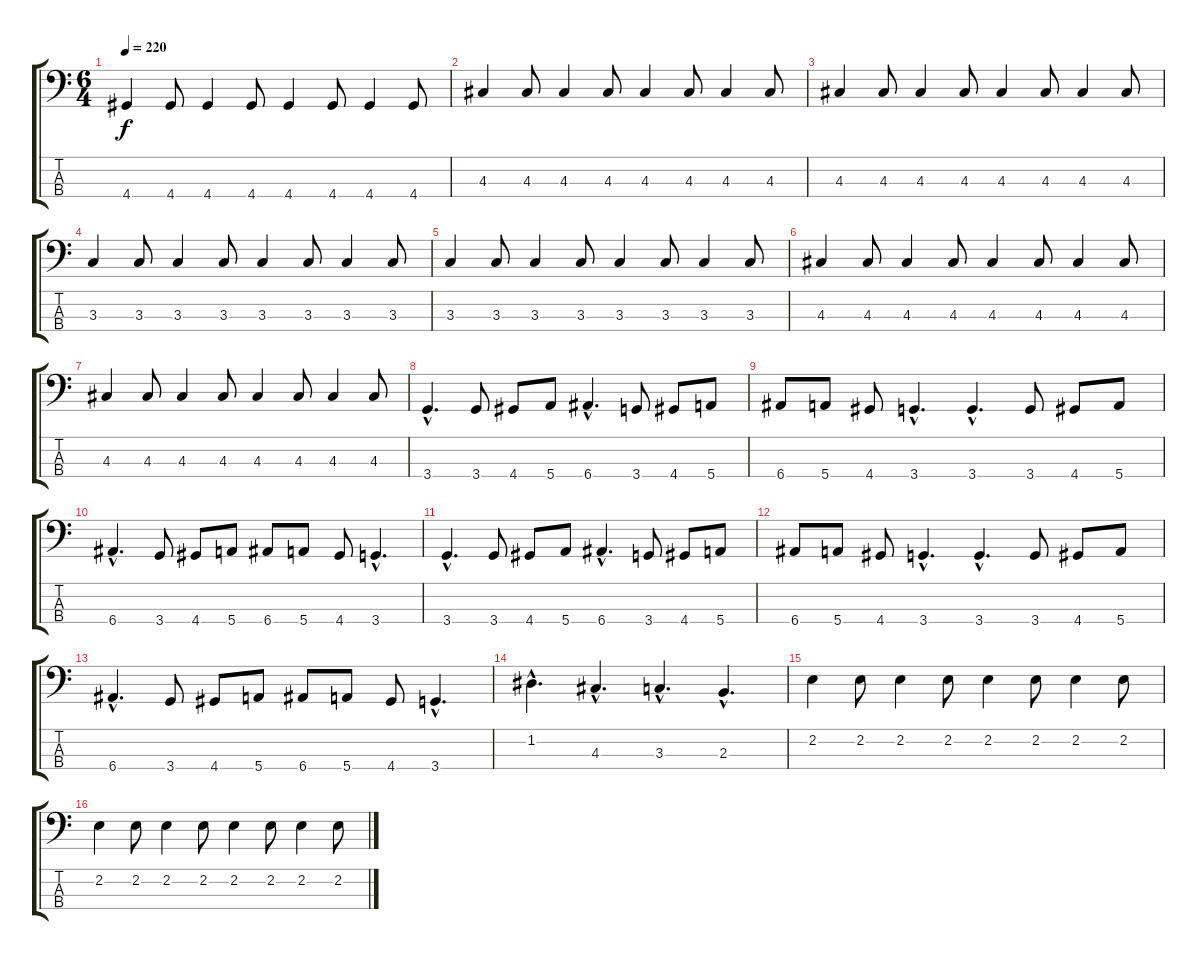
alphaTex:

\track "" {instrument electricbassfinger}
\staff {score tabs}
\tuning (G2 D2 A1 E1) {hide}
\ts (6 4)
\tempo 220
\clef f4
\ks c
4.4.4{dy f} 4.4.8 4.4.4 4.4.8 4.4.4 4.4.8 4.4.4 4.4.8 |
4.3.4 4.3.8 4.3.4 4.3.8 4.3.4 4.3.8 4.3.4 4.3.8 |
4.3.4 4.3.8 4.3.4 4.3.8 4.3.4 4.3.8 4.3.4 4.3.8 |
3.3.4 3.3.8 3.3.4 3.3.8 3.3.4 3.3.8 3.3.4 3.3.8 |
3.3.4 3.3.8 3.3.4 3.3.8 3.3.4 3.3.8 3.3.4 3.3.8 |
4.3.4 4.3.8 4.3.4 4.3.8 4.3.4 4.3.8 4.3.4 4.3.8 |
4.3.4 4.3.8 4.3.4 4.3.8 4.3.4 4.3.8 4.3.4 4.3.8 |
3.4{hac}.4{d} 3.4.8 4.4.8 5.4.8 6.4{hac}.4{d} 3.4.8 4.4.8 5.4.8 |
6.4.8 5.4.8 4.4.8 3.4{hac}.4{d} 3.4{hac}.4{d} 3.4.8 4.4.8 5.4.8 |
6.4{hac}.4{d} 3.4.8 4.4.8 5.4.8 6.4.8 5.4.8 4.4.8 3.4{hac}.4{d} |
3.4{hac}.4{d} 3.4.8 4.4.8 5.4.8 6.4{hac}.4{d} 3.4.8 4.4.8 5.4.8 |
6.4.8 5.4.8 4.4.8 3.4{hac}.4{d} 3.4{hac}.4{d} 3.4.8 4.4.8 5.4.8 |
6.4{hac}.4{d} 3.4.8 4.4.8 5.4.8 6.4.8 5.4.8 4.4.8 3.4{hac}.4{d} |
1.2{hac}.4{d} 4.3{hac}.4{d} 3.3{hac}.4{d} 2.3{hac}.4{d} |
2.2.4 2.2.8 2.2.4 2.2.8 2.2.4 2.2.8 2.2.4 2.2.8 |
2.2.4 2.2.8 2.2.4 2.2.8 2.2.4 2.2.8 2.2.4 2.2.8
